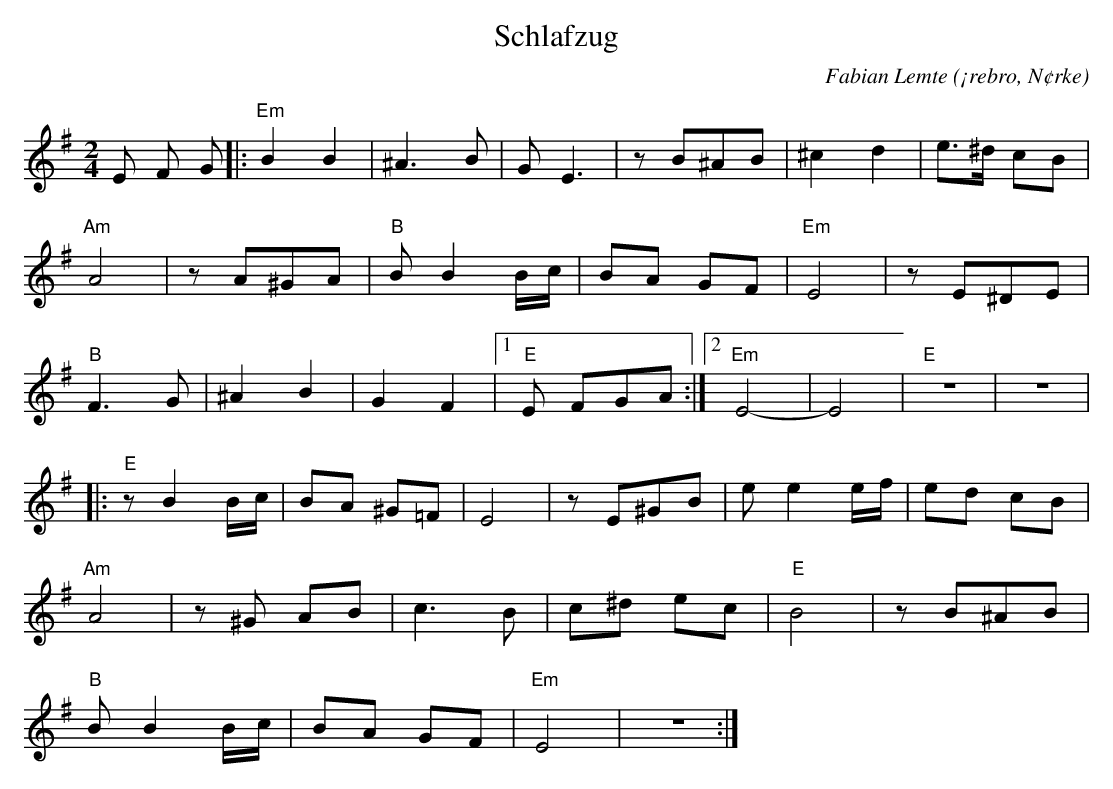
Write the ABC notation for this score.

X:1
T:Schlafzug
O:¡rebro, N¢rke
C:Fabian Lemte
Q:Klezmer
M:2/4
L:1/8
K:Em
E F G |:"Em" B2 B2 | ^A3B | GE3 | zB^AB | ^c2 d2 | e>^d cB |
"Am" A4 | zA^GA |"B" B B2 B/2c/2 | BA GF |"Em" E4 | zE^DE |
"B" F3G | ^A2 B2 | G2 F2 |1"E" E FGA :|2"Em" E4- | E4 |"E" z4 | z4 |
|:"E" zB2 B/2c/2 | BA ^G=F | E4 | zE^GB | e e2 e/2f/2| ed cB |
"Am" A4 | z^G AB | c3B | c^d ec |"E" B4 | zB^AB |
"B" B B2 B/2c/2 | BA GF |"Em" E4 | z4 :|
